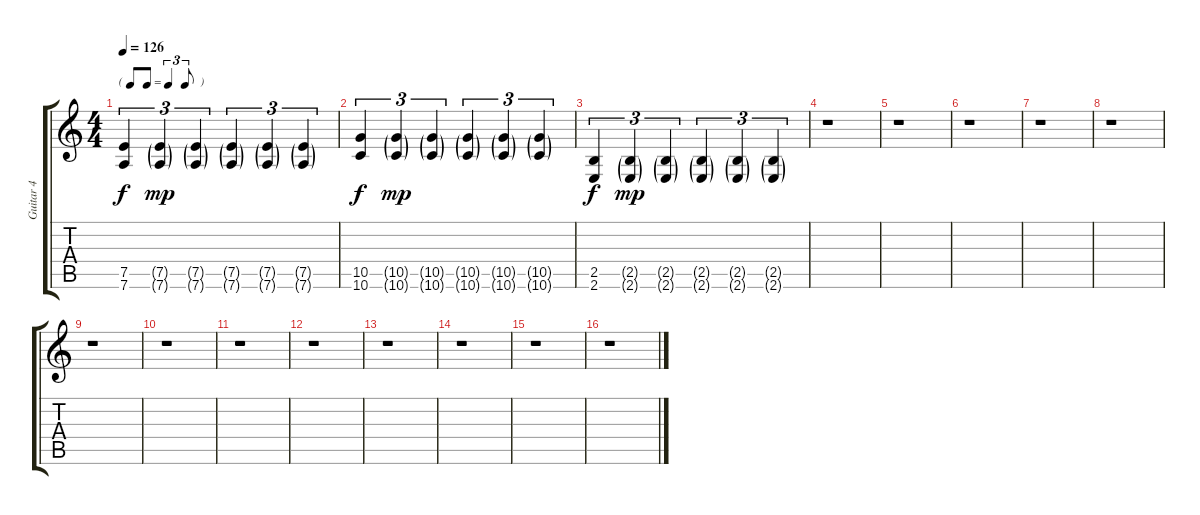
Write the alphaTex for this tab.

\track ("Guitar 4" "Guitar 4") {instrument distortionguitar}
\staff {score tabs}
\tuning (E4 B3 G3 D3 A2 D2) {hide}
\ts (4 4)
\tf triplet8th
\tempo 126
\clef g2
\ks c
(7.5 7.6).4{tu (3 2) dy f} (7.5{g} 7.6{g}).4{tu (3 2) dy mp} (7.5{g} 7.6{g}).4{tu (3 2)} (7.5{g} 7.6{g}).4{tu (3 2)} (7.5{g} 7.6{g}).4{tu (3 2)} (7.5{g} 7.6{g}).4{tu (3 2)} |
(10.5 10.6).4{tu (3 2) dy f} (10.5{g} 10.6{g}).4{tu (3 2) dy mp} (10.5{g} 10.6{g}).4{tu (3 2)} (10.5{g} 10.6{g}).4{tu (3 2)} (10.5{g} 10.6{g}).4{tu (3 2)} (10.5{g} 10.6{g}).4{tu (3 2)} |
(2.5 2.6).4{tu (3 2) dy f} (2.5{g} 2.6{g}).4{tu (3 2) dy mp} (2.5{g} 2.6{g}).4{tu (3 2)} (2.5{g} 2.6{g}).4{tu (3 2)} (2.5{g} 2.6{g}).4{tu (3 2)} (2.5{g} 2.6{g}).4{tu (3 2)} |
r.1 |
r.1 |
r.1 |
r.1 |
r.1 |
r.1 |
r.1 |
r.1 |
r.1 |
r.1 |
r.1 |
r.1 |
r.1
